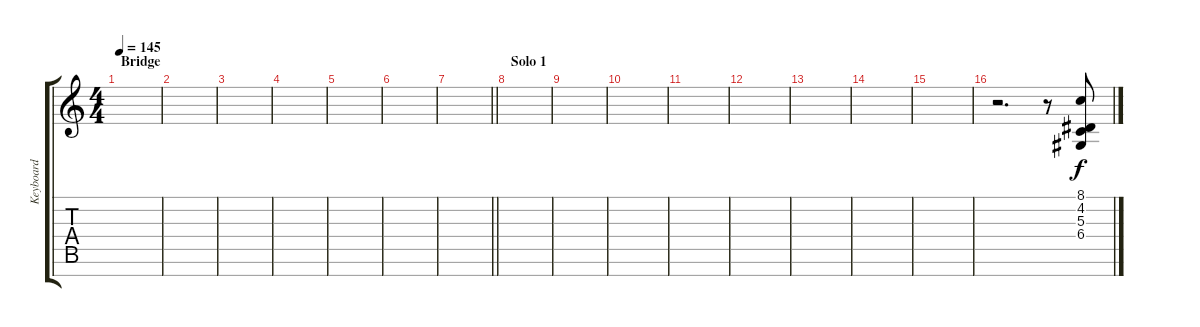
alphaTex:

\track ("Keyboard" "Keyboard") {instrument stringensemble1}
\staff {score tabs}
\tuning (E4 B3 G3 D3 A2 E2 B1) {hide}
\ts (4 4)
\section ("" "Bridge")
\tempo 145
\clef g2
\ks c
|
|
|
|
|
|
\barLineRight lightlight
|
\section ("" "Solo 1")
|
|
|
|
|
|
|
|
r.2{d} r.8 (8.1 4.2 5.3 6.4).8
